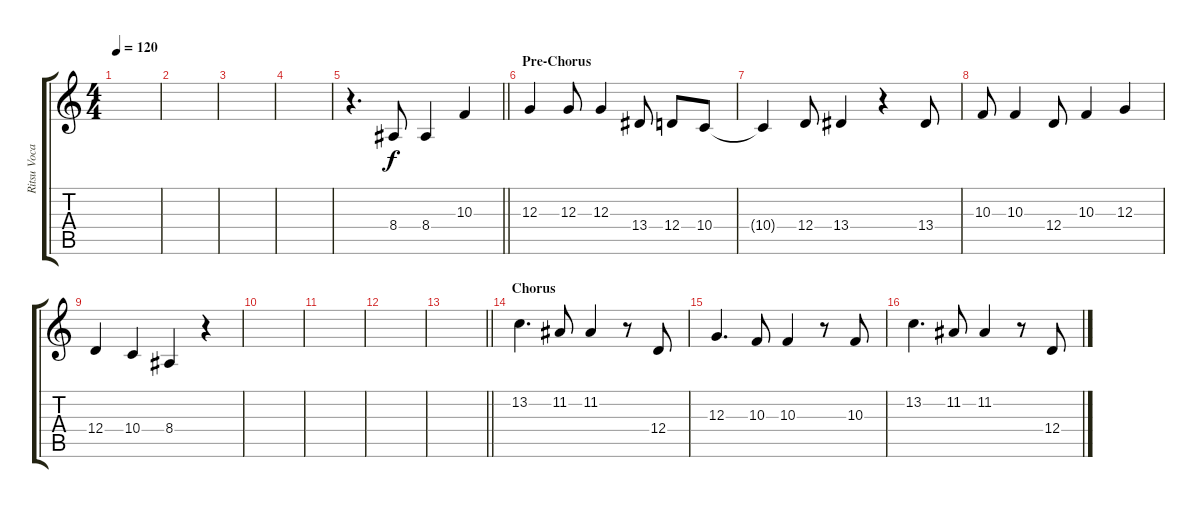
\track ("Ritsu Vocals" "Ritsu Voca") {instrument choiraahs}
\staff {score tabs}
\tuning (E4 B3 G3 D3 A2 E2) {hide}
\ts (4 4)
\tempo 120
\clef g2
\ks c
|
|
|
|
\barLineRight lightlight
r.4{d} 8.4.8 8.4.4 10.3.4 |
\section ("" "Pre-Chorus")
12.3.4 12.3.8 12.3.4 13.4.8 12.4.8 10.4.8 |
10.4{t}.4 12.4.8 13.4.4 r.4 13.4.8 |
10.3.8 10.3.4 12.4.8 10.3.4 12.3.4 |
12.4.4 10.4.4 8.4.4 r.4 |
|
|
|
\barLineRight lightlight
|
\section ("" "Chorus")
13.2.4{d} 11.2.8 11.2.4 r.8 12.4.8 |
12.3.4{d} 10.3.8 10.3.4 r.8 10.3.8 |
13.2.4{d} 11.2.8 11.2.4 r.8 12.4.8
